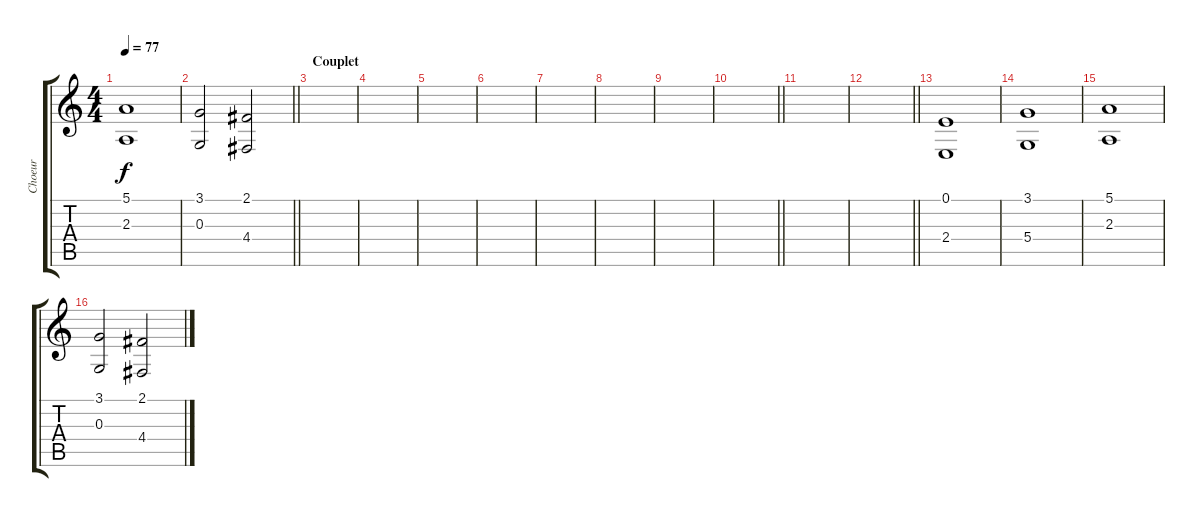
\track ("Choeur" "Choeur") {instrument choiraahs}
\staff {score tabs}
\tuning (E4 B3 G3 D3 A2 E2) {hide}
\ts (4 4)
\tempo 77
\clef g2
\ks c
(5.1 2.3).1{dy f} |
\barLineRight lightlight
(3.1 0.3).2 (2.1 4.4).2 |
\section ("" "Couplet")
|
|
|
|
|
|
|
\barLineRight lightlight
|
|
\barLineRight lightlight
|
(0.1 2.4).1 |
(3.1 5.4).1 |
(5.1 2.3).1 |
(3.1 0.3).2 (2.1 4.4).2
